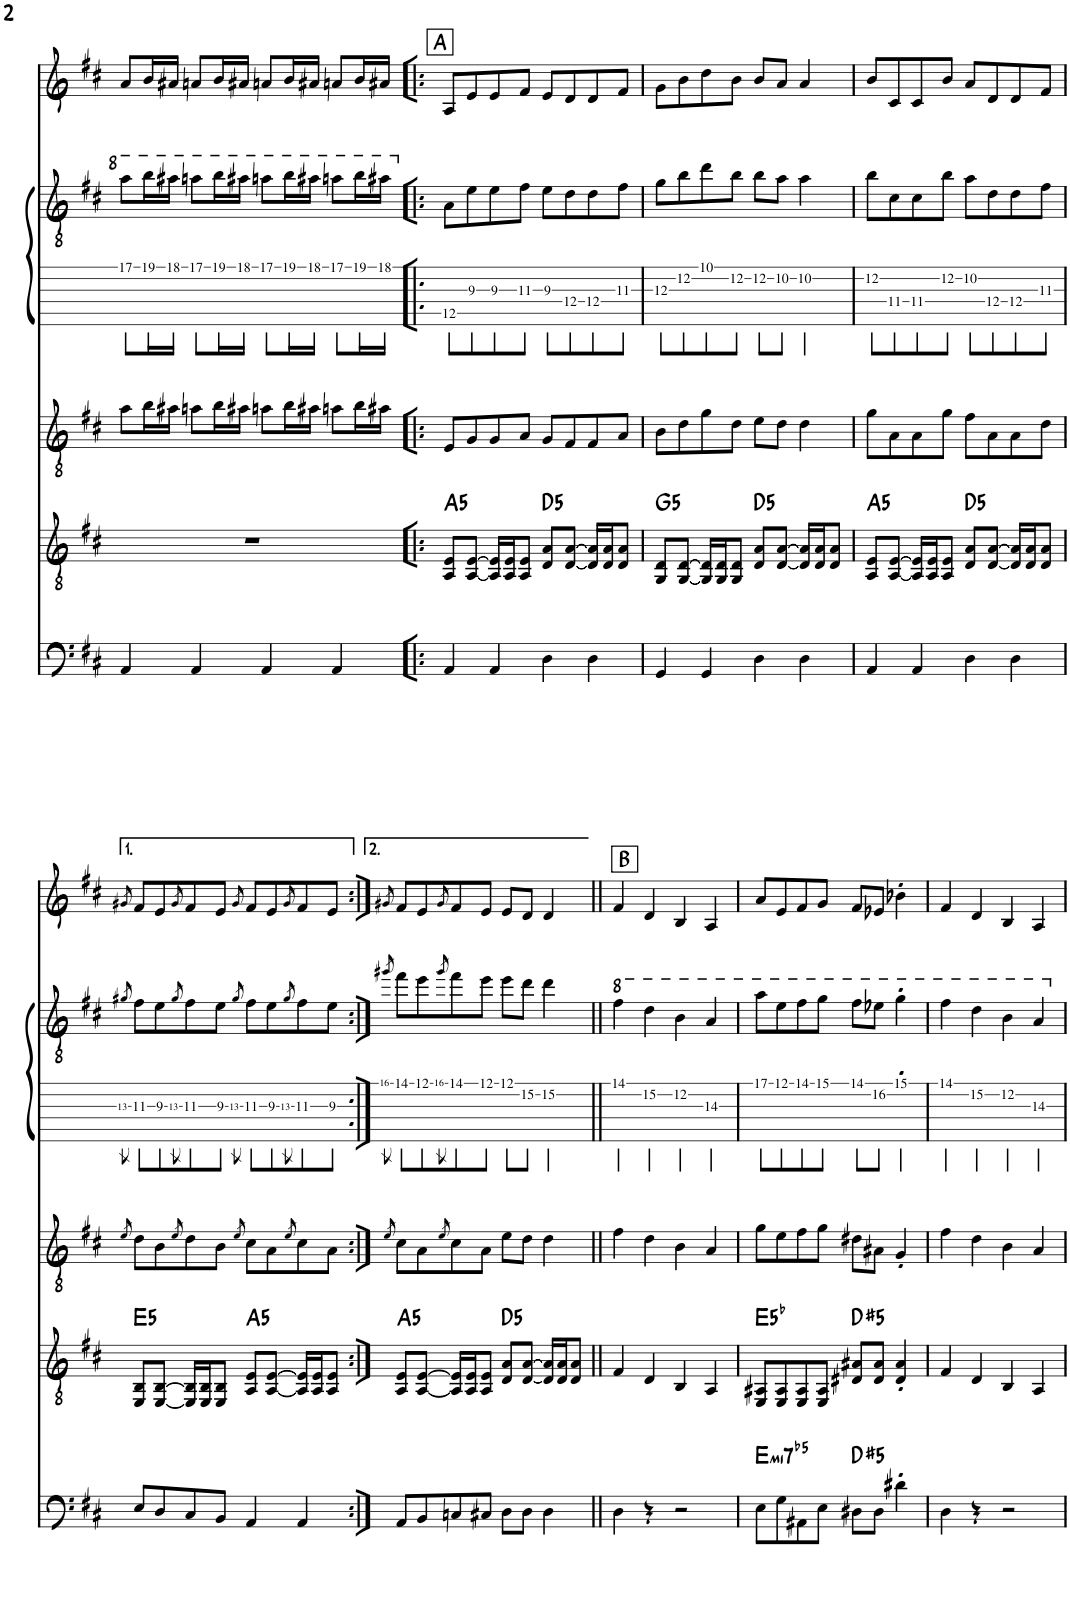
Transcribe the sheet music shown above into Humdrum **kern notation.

**kern	**kern	**harte	**kern	**kern	**harte	**kern	**kern	**kern	**kern	**kern	**kern
*part10	*part9	*part9	*part8	*part7	*part7	*part6	*part5	*part4	*part3	*part2	*part1
*staff10	*staff9	*	*staff8	*staff7	*	*staff6	*staff5	*staff4	*staff3	*staff2	*staff1
*I"Guitare Basse	*I"Basse électrique	*	*I"Guitare électrique (Tablature)	*I"Guitare électrique	*	*I"Guitare électrique (Tablature)	*I"Guitare électrique	*I"Guitare électrique (Tablature)	*I"Guitare électrique	*I"Mandoline (Tablature)	*I"Mandoline
*I'Guit. B.	*	*	*I'Guit. El.	*	*	*I'Guit. El.	*	*	*	*I'Mdn.	*
!!LO:PB:g=z
*	*clefF4	*	*	*clefGv2	*	*	*clefGv2	*	*clefGv2	*	*clefG2
*Trd7c12	*Trd7c12	*	*	*	*	*	*	*	*	*	*
*k[f#c#]	*k[f#c#]	*	*k[f#c#]	*k[f#c#]	*	*k[f#c#]	*k[f#c#]	*k[f#c#]	*k[f#c#]	*k[f#c#]	*k[f#c#]
*M4/4	*M4/4	*	*M4/4	*M4/4	*	*M4/4	*M4/4	*M4/4	*M4/4	*M4/4	*M4/4
=9	=9	=9	=9	=9	=9	=9	=9	=9	=9	=9	=9
4AA	4AA/	.	1r	1r	.	8a\L	8a\L	8aa\L	8aa\L	8a\L	8a/L
.	.	.	.	.	.	16b\L	16b\L	16bb\L	16bb\L	16b\L	16b/L
.	.	.	.	.	.	16a#X\JJ	16a#X\JJ	16aa#\JJ	16aa#X\JJ	16a#X\JJ	16a#X/JJ
4AA	4AA/	.	.	.	.	8an\L	8an\L	8aa\L	8aan\L	8an\L	8an/L
.	.	.	.	.	.	16b\L	16b\L	16bb\L	16bb\L	16b\L	16b/L
.	.	.	.	.	.	16a#X\JJ	16a#X\JJ	16aa#\JJ	16aa#X\JJ	16a#X\JJ	16a#X/JJ
4AA	4AA/	.	.	.	.	8an\L	8an\L	8aa\L	8aan\L	8an\L	8an/L
.	.	.	.	.	.	16b\L	16b\L	16bb\L	16bb\L	16b\L	16b/L
.	.	.	.	.	.	16a#X\JJ	16a#X\JJ	16aa#\JJ	16aa#X\JJ	16a#X\JJ	16a#X/JJ
4AA	4AA/	.	.	.	.	8an\L	8an\L	8aa\L	8aan\L	8an\L	8an/L
.	.	.	.	.	.	16b\L	16b\L	16bb\L	16bb\L	16b\L	16b/L
.	.	.	.	.	.	16a#X\JJ	16a#X\JJ	16aa#\JJ	16aa#X\JJ	16a#X\JJ	16a#X/JJ
=10!|:	=10!|:	=10!|:	=10!|:	=10!|:	=10!|:	=10!|:	=10!|:	=10!|:	=10!|:	=10!|:	=10!|:
!	!	!	!	!	!LO:H:kt=5	!	!	!	!	!	!
4AA	4AA/	.	8AA\ 8E\L	8AA/ 8E/L	A:(1,5)	8E\L	8E/L	8A\L	8A\L	8A\L	8A/L
.	.	.	[8AA\ [8E\J	[8AA/ [8E/J	.	8G\J	8G/	8e\	8e\	8e\J	8e/
4AA	4AA/	.	16AA]\ 16E]\LL	16AA/] 16E/]LL	.	8G\L	8G/	8e\	8e\	8e\L	8e/
.	.	.	16AA\ 16E\J	16AA/ 16E/J	.	.	.	.	.	.	.
.	.	.	8AA\ 8E\J	8AA/ 8E/J	.	8A\J	8A/J	8f#\J	8f#\J	8f#\J	8f#/J
!	!	!	!	!	!LO:H:kt=5	!	!	!	!	!	!
4D	4D\	.	8D\ 8A\L	8D/ 8A/L	D:(1,5)	8G\L	8G/L	8e\L	8e\L	8e\L	8e/L
.	.	.	[8D\ [8A\J	[8D/ [8A/J	.	8F#\J	8F#/	8d\	8d\	8d\J	8d/
4D	4D\	.	16D]\ 16A]\LL	16D/] 16A/]LL	.	8F#\L	8F#/	8d\	8d\	8d\L	8d/
.	.	.	16D\ 16A\J	16D/ 16A/J	.	.	.	.	.	.	.
.	.	.	8D\ 8A\J	8D/ 8A/J	.	8A\J	8A/J	8f#\J	8f#\J	8f#\J	8f#/J
=11	=11	=11	=11	=11	=11	=11	=11	=11	=11	=11	=11
!	!	!	!	!	!LO:H:kt=5	!	!	!	!	!	!
4GG	4GG/	.	8GG\ 8D\L	8GG/ 8D/L	G:(1,5)	8B\L	8B\L	8g\L	8g\L	8g\L	8g\L
.	.	.	[8GG\ [8D\J	[8GG/ [8D/J	.	8d\J	8d\	8b\	8b\	8b\J	8b\
4GG	4GG/	.	16GG]\ 16D]\LL	16GG/] 16D/]LL	.	8g\L	8g\	8dd\	8dd\	8dd\L	8dd\
.	.	.	16GG\ 16D\J	16GG/ 16D/J	.	.	.	.	.	.	.
.	.	.	8GG\ 8D\J	8GG/ 8D/J	.	8d\J	8d\J	8b\J	8b\J	8b\J	8b\J
!	!	!	!	!	!LO:H:kt=5	!	!	!	!	!	!
4D	4D\	.	8D\ 8A\L	8D/ 8A/L	D:(1,5)	8e\L	8e\L	8b\L	8b\L	8b\L	8b/L
.	.	.	[8D\ [8A\J	[8D/ [8A/J	.	8d\J	8d\J	8a\J	8a\J	8a\J	8a/J
4D	4D\	.	16D]\ 16A]\LL	16D/] 16A/]LL	.	4d	4d\	4a\	4a\	4a	4a/
.	.	.	16D\ 16A\J	16D/ 16A/J	.	.	.	.	.	.	.
.	.	.	8D\ 8A\J	8D/ 8A/J	.	.	.	.	.	.	.
=12	=12	=12	=12	=12	=12	=12	=12	=12	=12	=12	=12
!	!	!	!	!	!LO:H:kt=5	!	!	!	!	!	!
4AA	4AA/	.	8AA\ 8E\L	8AA/ 8E/L	A:(1,5)	8g\L	8g\L	8b\L	8b\L	8b\L	8b/L
.	.	.	[8AA\ [8E\J	[8AA/ [8E/J	.	8A\J	8A\	8c#\	8c#\	8c#\J	8c#/
4AA	4AA/	.	16AA]\ 16E]\LL	16AA/] 16E/]LL	.	8A\L	8A\	8c#\	8c#\	8c#\L	8c#/
.	.	.	16AA\ 16E\J	16AA/ 16E/J	.	.	.	.	.	.	.
.	.	.	8AA\ 8E\J	8AA/ 8E/J	.	8g\J	8g\J	8b\J	8b\J	8b\J	8b/J
!	!	!	!	!	!LO:H:kt=5	!	!	!	!	!	!
4D	4D\	.	8D\ 8A\L	8D/ 8A/L	D:(1,5)	8f#\L	8f#\L	8a\L	8a\L	8a\L	8a/L
.	.	.	[8D\ [8A\J	[8D/ [8A/J	.	8A\J	8A\	8d\	8d\	8d\J	8d/
4D	4D\	.	16D]\ 16A]\LL	16D/] 16A/]LL	.	8A\L	8A\	8d\	8d\	8d\L	8d/
.	.	.	16D\ 16A\J	16D/ 16A/J	.	.	.	.	.	.	.
.	.	.	8D\ 8A\J	8D/ 8A/J	.	8d\J	8d\J	8f#\J	8f#\J	8f#\J	8f#/J
!!LO:LB:g=z
=13	=13	=13	=13	=13	=13	=13	=13	=13	=13	=13	=13
.	.	.	.	.	.	8qe	8qe/	8qg#X\	8qg#X/	8qg#X	8qg#X/
!	!	!	!	!	!LO:H:kt=5	!	!	!	!	!	!
8E\L	8E/L	.	8EE\ 8BB\L	8EE/ 8BB/L	E:(1,5)	8d\L	8d\L	8f#\L	8f#\L	8f#\L	8f#/L
8D\J	8D/	.	[8EE\ [8BB\J	[8EE/ [8BB/J	.	8B\J	8B\	8e\	8e\	8e\J	8e/
.	.	.	.	.	.	8qe	8qe/	8qg#\	8qg#/	8qg#	8qg#/
8C#\L	8C#/	.	16EE]\ 16BB]\LL	16EE/] 16BB/]LL	.	8d\L	8d\	8f#\	8f#\	8f#\L	8f#/
.	.	.	16EE\ 16BB\J	16EE/ 16BB/J	.	.	.	.	.	.	.
8BB\J	8BB/J	.	8EE\ 8BB\J	8EE/ 8BB/J	.	8B\J	8B\J	8e\J	8e\J	8e\J	8e/J
.	.	.	.	.	.	8qe	8qe/	8qg#\	8qg#/	8qg#	8qg#/
!	!	!	!	!	!LO:H:kt=5	!	!	!	!	!	!
4AA	4AA/	.	8AA\ 8E\L	8AA/ 8E/L	A:(1,5)	8c#\L	8c#\L	8f#\L	8f#\L	8f#\L	8f#/L
.	.	.	[8AA\ [8E\J	[8AA/ [8E/J	.	8A\J	8A\	8e\	8e\	8e\J	8e/
.	.	.	.	.	.	8qe	8qe/	8qg#\	8qg#/	8qg#	8qg#/
4AA	4AA/	.	16AA]\ 16E]\LL	16AA/] 16E/]LL	.	8c#\L	8c#\	8f#\	8f#\	8f#\L	8f#/
.	.	.	16AA\ 16E\J	16AA/ 16E/J	.	.	.	.	.	.	.
.	.	.	8AA\ 8E\J	8AA/ 8E/J	.	8A\J	8A\J	8e\J	8e\J	8e\J	8e/J
=14:|!	=14:|!	=14:|!	=14:|!	=14:|!	=14:|!	=14:|!	=14:|!	=14:|!	=14:|!	=14:|!	=14:|!
.	.	.	.	.	.	8qe	8qe/	8qgg#X\	8qgg#X/	8qg#X	8qg#X/
!	!	!	!	!	!LO:H:kt=5	!	!	!	!	!	!
8AA\L	8AA/L	.	8AA\ 8E\L	8AA/ 8E/L	A:(1,5)	8c#\L	8c#\L	8ff#\L	8ff#\L	8f#\L	8f#/L
8BB\J	8BB/	.	[8AA\ [8E\J	[8AA/ [8E/J	.	8A\J	8A\	8ee\	8ee\	8e\J	8e/
.	.	.	.	.	.	8qe	8qe/	8qgg#\	8qgg#/	8qg#	8qg#/
8Cn\L	8Cn/	.	16AA]\ 16E]\LL	16AA/] 16E/]LL	.	8c#\L	8c#\	8ff#\	8ff#\	8f#\L	8f#/
.	.	.	16AA\ 16E\J	16AA/ 16E/J	.	.	.	.	.	.	.
8C#X\J	8C#X/J	.	8AA\ 8E\J	8AA/ 8E/J	.	8A\J	8A\J	8ee\J	8ee\J	8e\J	8e/J
!	!	!	!	!	!LO:H:kt=5	!	!	!	!	!	!
8D\L	8D\L	.	8D\ 8A\L	8D/ 8A/L	D:(1,5)	8e\L	8e\L	8ee\L	8ee\L	8e\L	8e/L
8D\J	8D\J	.	[8D\ [8A\J	[8D/ [8A/J	.	8d\J	8d\J	8dd\J	8dd\J	8d\J	8d/J
4D	4D\	.	16D]\ 16A]\LL	16D/] 16A/]LL	.	4d	4d\	4dd\	4dd\	4d	4d/
.	.	.	16D\ 16A\J	16D/ 16A/J	.	.	.	.	.	.	.
.	.	.	8D\ 8A\J	8D/ 8A/J	.	.	.	.	.	.	.
=15||	=15||	=15||	=15||	=15||	=15||	=15||	=15||	=15||	=15||	=15||	=15||
*	*	*	*	*	*	*	*	*	*8va	*	*
4D	4D\	.	4F#	4F#/	.	4f#	4f#\	4ff#\	4ff#\	4f#	4f#/
4r	4r	.	4D	4D/	.	4d	4d\	4dd\	4dd\	4d	4d/
2r	2r	.	4BB	4BB/	.	4B	4B\	4b\	4b\	4B	4B/
.	.	.	4AA	4AA/	.	4A	4A/	4a\	4a/	4A	4A/
=16	=16	=16	=16	=16	=16	=16	=16	=16	=16	=16	=16
!	!	!LO:H:kt=mi7b5	!	!	!	!	!	!	!	!	!
8E\L	8E\L	E:hdim7	8EE\ 8AA#X\L	8EE/ 8AA#X/L	E:(3,b5)	8g\L	8g\L	8aa\L	8aa\L	8a\L	8a/L
8G\J	8G\	.	8EE\ 8AA#\J	8EE/ 8AA#/	.	8e\J	8e\	8ee\	8ee\	8e\J	8e/
8AA#X\L	8AA#X\	.	8EE\ 8AA#\L	8EE/ 8AA#/	.	8f#\L	8f#\	8ff#\	8ff#\	8f#\L	8f#/
8E\J	8E\J	.	8EE\ 8AA#\J	8EE/ 8AA#/J	.	8g\J	8g\J	8gg\J	8gg\J	8g\J	8g/J
!	!	!LO:H:kt=5	!	!	!LO:H:kt=5	!	!	!	!	!	!
8D#X\L	8D#X\L	D#:(1,5)	8D#X\ 8A#X\L	8D#X/ 8A#X/L	D#:(1,5)	8d#X\L	8d#X\L	8ff#\L	8ff#\L	8f#\L	8f#/L
8D#\J	8D#\J	.	8D#\ 8A#\J	8D#/ 8A#/J	.	8A#X\J	8A#X\J	8dd#\J	8ee-X\J	8e-X\J	8e-X/J
4d#X'	4d#X'\	.	4D#' 4A#'	4D#/' 4A#/'	.	4G'	4G'/	4gg'\	4gg'\	4b-X'	4b-X'\
=17	=17	=17	=17	=17	=17	=17	=17	=17	=17	=17	=17
4D	4D\	.	4F#	4F#/	.	4f#	4f#\	4ff#\	4ff#\	4f#	4f#/
4r	4r	.	4D	4D/	.	4d	4d\	4dd\	4dd\	4d	4d/
2r	2r	.	4BB	4BB/	.	4B	4B\	4b\	4b\	4B	4B/
.	.	.	4AA	4AA/	.	4A	4A/	4a\	4a/	4A	4A/
*	*	*	*	*	*	*	*	*	*X8va	*	*
=	=	=	=	=	=	=	=	=	=	=	=
*-	*-	*-	*-	*-	*-	*-	*-	*-	*-	*-	*-
